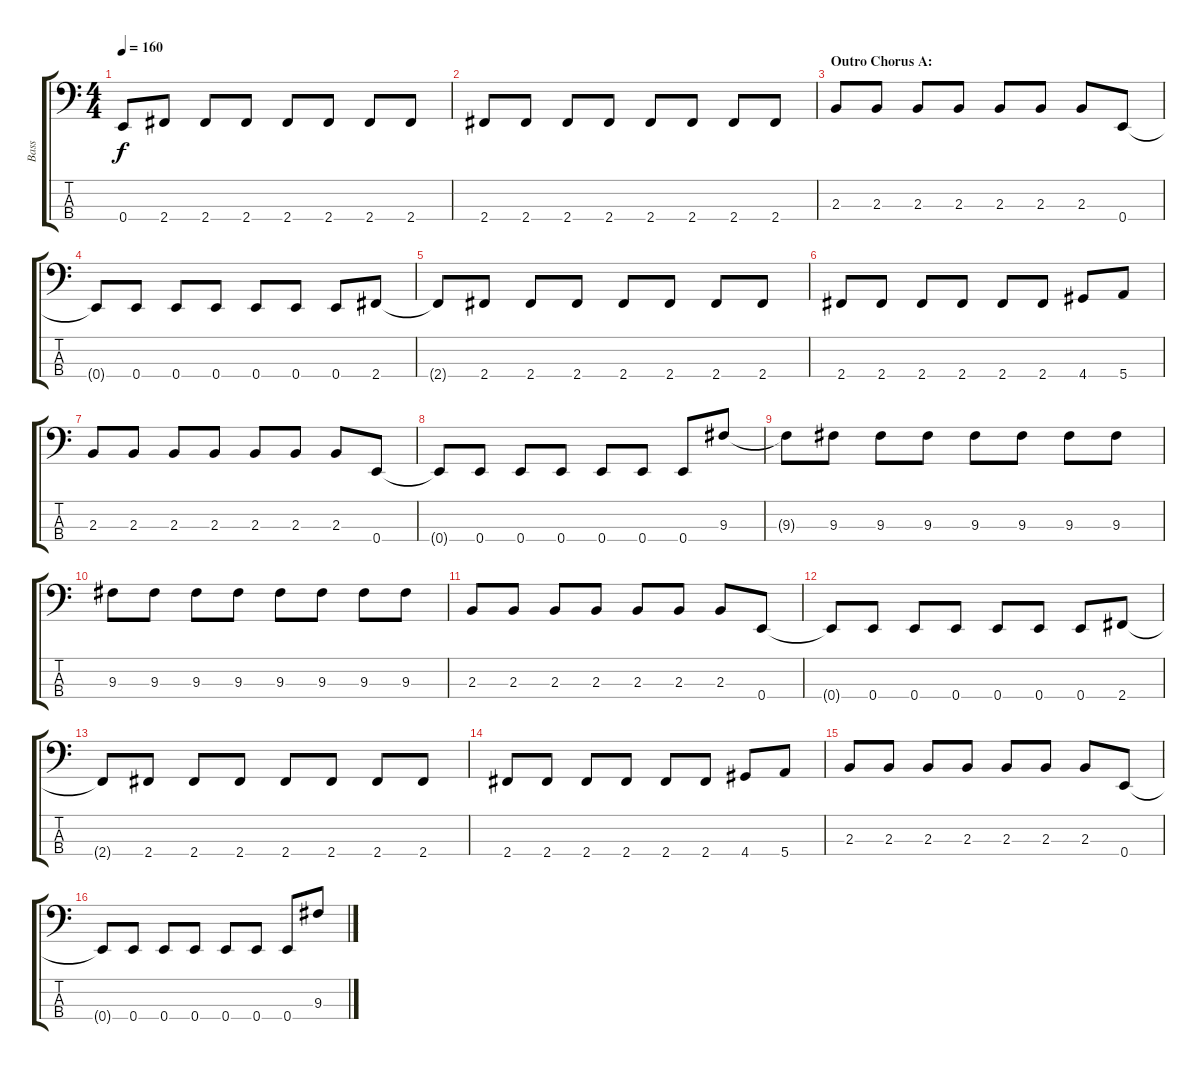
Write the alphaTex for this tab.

\track ("Bass" "Bass") {instrument electricbasspick}
\staff {score tabs}
\tuning (G2 D2 A1 E1) {hide}
\ts (4 4)
\tempo 160
\clef f4
\ks c
0.4{t}.8{dy f} 2.4.8 2.4.8 2.4.8 2.4.8 2.4.8 2.4.8 2.4.8 |
2.4.8 2.4.8 2.4.8 2.4.8 2.4.8 2.4.8 2.4.8 2.4.8 |
\section ("" "Outro Chorus A:")
2.3.8 2.3.8 2.3.8 2.3.8 2.3.8 2.3.8 2.3.8 0.4.8 |
0.4{t}.8 0.4.8 0.4.8 0.4.8 0.4.8 0.4.8 0.4.8 2.4.8 |
2.4{t}.8 2.4.8 2.4.8 2.4.8 2.4.8 2.4.8 2.4.8 2.4.8 |
2.4.8 2.4.8 2.4.8 2.4.8 2.4.8 2.4.8 4.4.8 5.4.8 |
2.3.8 2.3.8 2.3.8 2.3.8 2.3.8 2.3.8 2.3.8 0.4.8 |
0.4{t}.8 0.4.8 0.4.8 0.4.8 0.4.8 0.4.8 0.4.8 9.3.8 |
9.3{t}.8 9.3.8 9.3.8 9.3.8 9.3.8 9.3.8 9.3.8 9.3.8 |
9.3.8 9.3.8 9.3.8 9.3.8 9.3.8 9.3.8 9.3.8 9.3.8 |
2.3.8 2.3.8 2.3.8 2.3.8 2.3.8 2.3.8 2.3.8 0.4.8 |
0.4{t}.8 0.4.8 0.4.8 0.4.8 0.4.8 0.4.8 0.4.8 2.4.8 |
2.4{t}.8 2.4.8 2.4.8 2.4.8 2.4.8 2.4.8 2.4.8 2.4.8 |
2.4.8 2.4.8 2.4.8 2.4.8 2.4.8 2.4.8 4.4.8 5.4.8 |
2.3.8 2.3.8 2.3.8 2.3.8 2.3.8 2.3.8 2.3.8 0.4.8 |
0.4{t}.8 0.4.8 0.4.8 0.4.8 0.4.8 0.4.8 0.4.8 9.3.8
